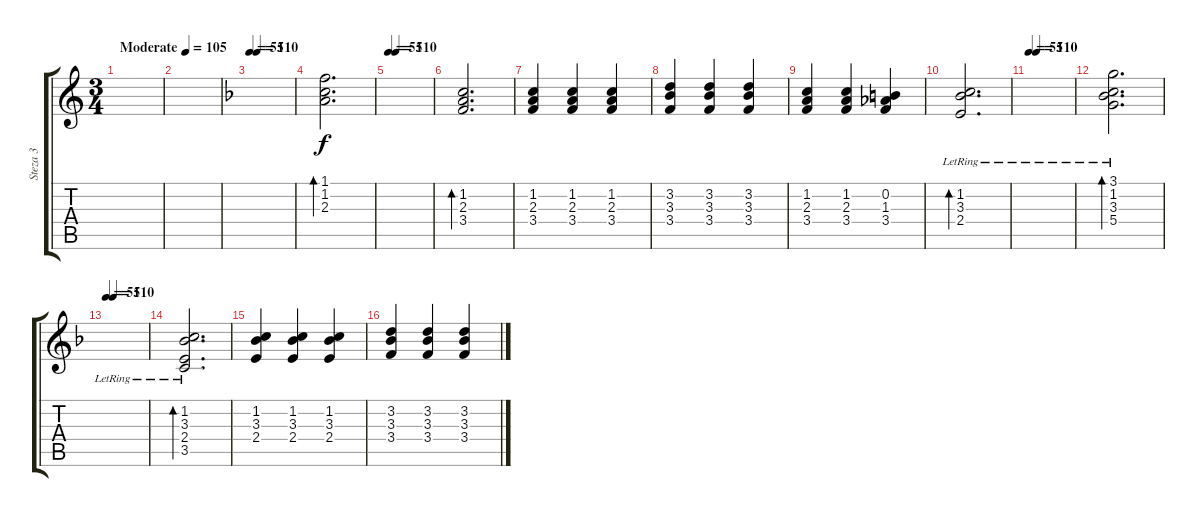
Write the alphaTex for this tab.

\track ("Steza 3" "Steza 3") {instrument acousticguitarsteel}
\staff {score tabs}
\tuning (E4 B3 G3 D3 A2 E2) {hide}
\ts (3 4)
\tempo (105 "Moderate")
\clef g2
\ks c
|
|
\tempo 55
\tempo (110 0.16666666666666666)
\ks f
|
(1.1 1.2 2.3).2{d bd 480} |
\tempo 55
\tempo (110 0.16666666666666666)
|
(1.2 2.3 3.4).2{d bd 480} |
(1.2 2.3 3.4).4 (1.2 2.3 3.4).4 (1.2 2.3 3.4).4 |
(3.2 3.3 3.4).4 (3.2 3.3 3.4).4 (3.2 3.3 3.4).4 |
(1.2 2.3 3.4).4 (1.2 2.3 3.4).4 (0.2 1.3 3.4).4 |
(1.2{lr} 3.3{lr} 2.4).2{d bd 480} |
\tempo 55
\tempo (110 0.16666666666666666)
|
(3.1 1.2{lr} 3.3 5.4).2{d bd 480} |
\tempo 55
\tempo (110 0.16666666666666666)
|
(1.2 3.3{lr} 2.4 3.5{lr}).2{d bd 480} |
(1.2 3.3 2.4).4 (1.2 3.3 2.4).4 (1.2 3.3 2.4).4 |
(3.2 3.3 3.4).4 (3.2 3.3 3.4).4 (3.2 3.3 3.4).4
